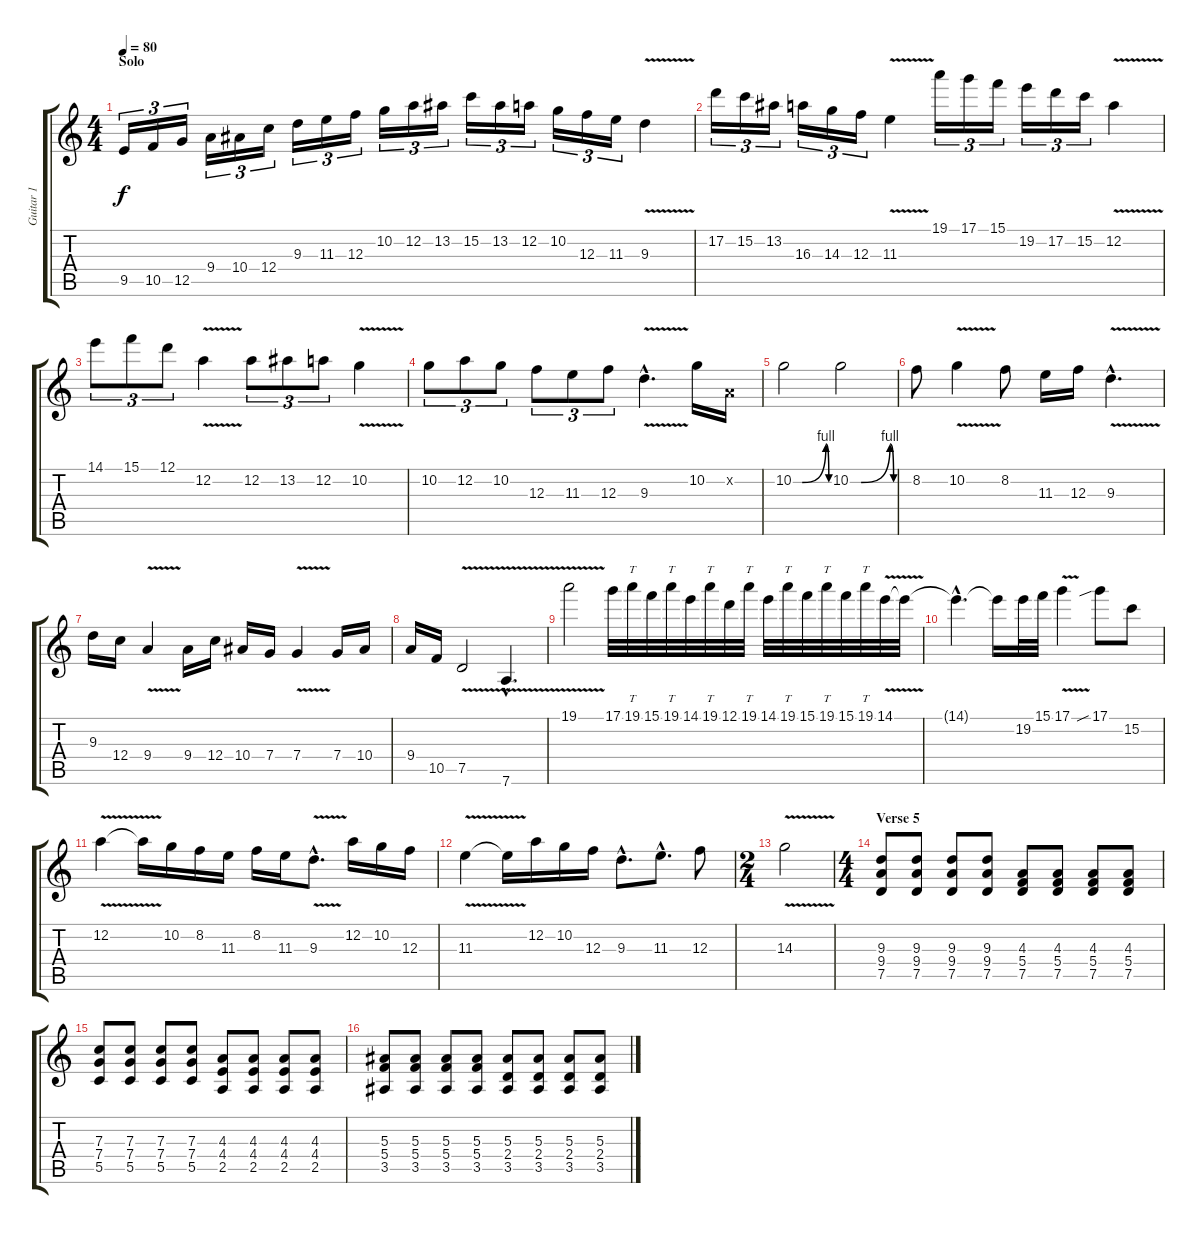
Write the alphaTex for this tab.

\track ("Guitar 1" "Guitar 1") {instrument distortionguitar}
\staff {score tabs}
\tuning (D4 A3 F3 C3 G2 D2) {hide}
\ts (4 4)
\section ("" "Solo")
\tempo 80
\clef g2
\ks c
9.5.16{tu (3 2) dy f} 10.5.16{tu (3 2)} 12.5.16{tu (3 2)} 9.4.16{tu (3 2)} 10.4.16{tu (3 2)} 12.4.16{tu (3 2)} 9.3.16{tu (3 2)} 11.3.16{tu (3 2)} 12.3.16{tu (3 2)} 10.2.16{tu (3 2)} 12.2.16{tu (3 2)} 13.2.16{tu (3 2)} 15.2.16{tu (3 2)} 13.2.16{tu (3 2)} 12.2.16{tu (3 2)} 10.2.16{tu (3 2)} 12.3.16{tu (3 2)} 11.3.16{tu (3 2)} 9.3{v}.4 |
17.2.16{tu (3 2)} 15.2.16{tu (3 2)} 13.2.16{tu (3 2)} 16.3.16{tu (3 2)} 14.3.16{tu (3 2)} 12.3.16{tu (3 2)} 11.3{v}.4 19.1.16{tu (3 2)} 17.1.16{tu (3 2)} 15.1.16{tu (3 2)} 19.2.16{tu (3 2)} 17.2.16{tu (3 2)} 15.2.16{tu (3 2)} 12.2{v}.4 |
14.1.8{tu (3 2)} 15.1.8{tu (3 2)} 12.1.8{tu (3 2)} 12.2{v}.4 12.2.8{tu (3 2)} 13.2.8{tu (3 2)} 12.2.8{tu (3 2)} 10.2{v}.4 |
10.2.8{tu (3 2)} 12.2.8{tu (3 2)} 10.2.8{tu (3 2)} 12.3.8{tu (3 2)} 11.3.8{tu (3 2)} 12.3.8{tu (3 2)} 9.3{v hac}.4{d} 10.2.16 0.2{x}.16 |
10.2{be (custom 0 0 15 0 55 4 60 0)}.2 10.2{be (custom 0 0 15 0 55 4 60 0)}.2 |
8.2.8 10.2{v}.4 8.2.8 11.3.16 12.3.16 9.3{v hac}.4{d} |
9.3.16 12.4.16 9.4{v}.4 9.4.16 12.4.16 10.4.16 7.4.16 7.4{v}.4 7.4.16 10.4.16 |
9.4.16 10.5.16 7.5{v}.2 7.6{v hac}.4{d} |
19.1{v}.2 17.1.32 19.1.32{tt} 15.1.32 19.1.32{tt} 14.1.32 19.1.32{tt} 12.1.32 19.1.32{tt} 14.1.32 19.1.32{tt} 15.1.32 19.1.32{tt} 15.1.32 19.1.32{tt} 14.1{v}.32 14.1{t}.32 |
14.1{hac t}.4{d} 14.1{t}.16 19.2.32 15.1.32 17.1{v}.4 17.1{sib}.8 15.2.8 |
12.2{v}.4 12.2{t}.16 10.2.16 8.2.16 11.3.16 8.2.16 11.3.16 9.3{v hac}.8{d} 12.2.16 10.2.16 12.3.16 |
11.3{v}.4 11.3{t}.16 12.2.16 10.2.16 12.3.16 9.3{hac}.8{d} 11.3{hac}.8{d} 12.3.8 |
\ts (2 4)
14.3{v}.2 |
\ts (4 4)
\section ("" "Verse 5")
(9.3 9.4 7.5).8 (9.3 9.4 7.5).8 (9.3 9.4 7.5).8 (9.3 9.4 7.5).8 (4.3 5.4 7.5).8 (4.3 5.4 7.5).8 (4.3 5.4 7.5).8 (4.3 5.4 7.5).8 |
(7.3 7.4 5.5).8 (7.3 7.4 5.5).8 (7.3 7.4 5.5).8 (7.3 7.4 5.5).8 (4.3 4.4 2.5).8 (4.3 4.4 2.5).8 (4.3 4.4 2.5).8 (4.3 4.4 2.5).8 |
(5.3 5.4 3.5).8 (5.3 5.4 3.5).8 (5.3 5.4 3.5).8 (5.3 5.4 3.5).8 (5.3 2.4 3.5).8 (5.3 2.4 3.5).8 (5.3 2.4 3.5).8 (5.3 2.4 3.5).8
